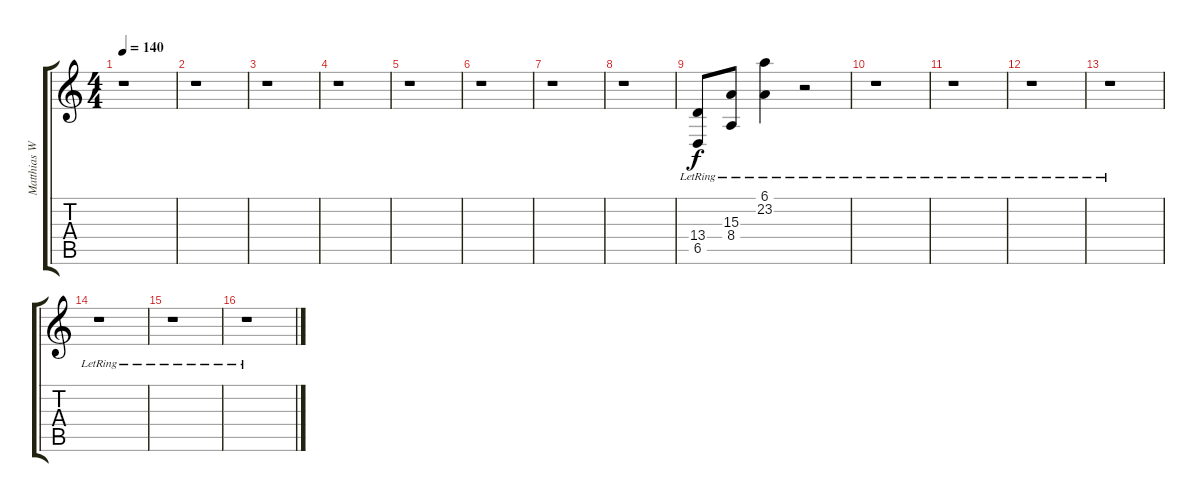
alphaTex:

\track ("Matthias Wiesner" "Matthias W") {instrument honkytonkpiano}
\staff {score tabs}
\tuning (Eb4 Bb3 Gb3 Db3 Ab2 Eb2) {hide}
\ts (4 4)
\tempo 140
\clef g2
\ks c
r.1{dy f} |
r.1 |
r.1 |
r.1 |
r.1 |
r.1 |
r.1 |
r.1 |
(13.4 6.5{lr}).8{volume 7 instrument pizzicatostrings} (15.3 8.4{lr}).8 (6.1{lr} 23.2).4 r.2 |
r.1 |
r.1 |
r.1 |
r.1 |
r.1 |
r.1 |
r.1
